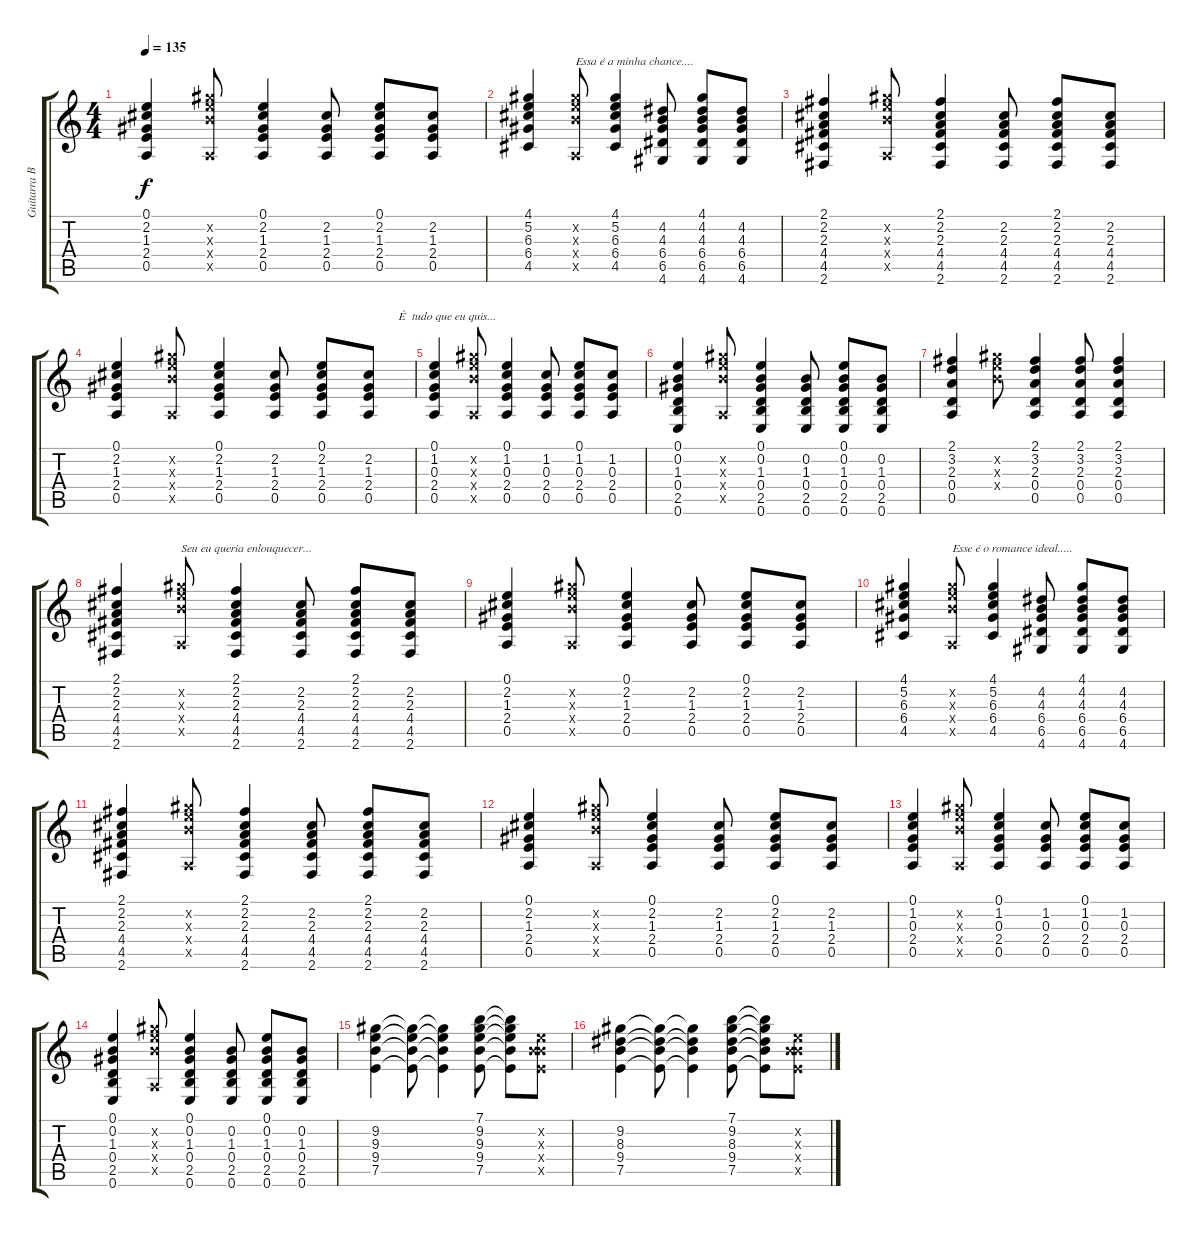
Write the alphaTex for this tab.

\track ("Guitarra Base" "Guitarra B") {instrument electricguitarclean}
\staff {score tabs}
\tuning (E4 B3 G3 D3 A2 E2) {hide}
\ts (4 4)
\tempo 135
\clef g2
\ks c
(0.1 2.2 1.3 2.4 0.5).4{dy f} (9.2{x} 9.3{x} 9.4{x} 0.5{x}).8 (0.1 2.2 1.3 2.4 0.5).4 (2.2 1.3 2.4 0.5).8 (0.1 2.2 1.3 2.4 0.5).8 (2.2 1.3 2.4 0.5).8 |
(4.1 5.2 6.3 6.4 4.5).4 (9.2{x} 9.3{x} 9.4{x} 0.5{x}).8{txt "Essa é a minha chance...."} (4.1 5.2 6.3 6.4 4.5).4 (4.2 4.3 6.4 6.5 4.6).8 (4.1 4.2 4.3 6.4 6.5 4.6).8 (4.2 4.3 6.4 6.5 4.6).8 |
(2.1 2.2 2.3 4.4 4.5 2.6).4 (9.2{x} 9.3{x} 9.4{x} 0.5{x}).8 (2.1 2.2 2.3 4.4 4.5 2.6).4 (2.2 2.3 4.4 4.5 2.6).8 (2.1 2.2 2.3 4.4 4.5 2.6).8 (2.2 2.3 4.4 4.5 2.6).8 |
(0.1 2.2 1.3 2.4 0.5).4 (9.2{x} 9.3{x} 9.4{x} 0.5{x}).8 (0.1 2.2 1.3 2.4 0.5).4 (2.2 1.3 2.4 0.5).8 (0.1 2.2 1.3 2.4 0.5).8 (2.2 1.3 2.4 0.5).8{txt "          É  tudo que eu quis..."} |
(0.1 1.2 0.3 2.4 0.5).4 (9.2{x} 9.3{x} 9.4{x} 0.5{x}).8 (0.1 1.2 0.3 2.4 0.5).4 (1.2 0.3 2.4 0.5).8 (0.1 1.2 0.3 2.4 0.5).8 (1.2 0.3 2.4 0.5).8 |
(0.1 0.2 1.3 0.4 2.5 0.6).4 (9.2{x} 9.3{x} 9.4{x} 0.5{x}).8 (0.1 0.2 1.3 0.4 2.5 0.6).4 (0.2 1.3 0.4 2.5 0.6).8 (0.1 0.2 1.3 0.4 2.5 0.6).8 (0.2 1.3 0.4 2.5 0.6).8 |
(2.1 3.2 2.3 0.4 0.5).4 (9.2{x} 9.3{x} 9.4{x}).8 (2.1 3.2 2.3 0.4 0.5).4 (2.1 3.2 2.3 0.4 0.5).8 (2.1 3.2 2.3 0.4 0.5).4 |
(2.1 2.2 2.3 4.4 4.5 2.6).4 (9.2{x} 9.3{x} 9.4{x} 0.5{x}).8{txt "Seu eu queria enlouquecer..."} (2.1 2.2 2.3 4.4 4.5 2.6).4 (2.2 2.3 4.4 4.5 2.6).8 (2.1 2.2 2.3 4.4 4.5 2.6).8 (2.2 2.3 4.4 4.5 2.6).8 |
(0.1 2.2 1.3 2.4 0.5).4 (9.2{x} 9.3{x} 9.4{x} 0.5{x}).8 (0.1 2.2 1.3 2.4 0.5).4 (2.2 1.3 2.4 0.5).8 (0.1 2.2 1.3 2.4 0.5).8 (2.2 1.3 2.4 0.5).8 |
(4.1 5.2 6.3 6.4 4.5).4 (9.2{x} 9.3{x} 9.4{x} 0.5{x}).8{txt "Esse é o romance ideal....."} (4.1 5.2 6.3 6.4 4.5).4 (4.2 4.3 6.4 6.5 4.6).8 (4.1 4.2 4.3 6.4 6.5 4.6).8 (4.2 4.3 6.4 6.5 4.6).8 |
(2.1 2.2 2.3 4.4 4.5 2.6).4 (9.2{x} 9.3{x} 9.4{x} 0.5{x}).8 (2.1 2.2 2.3 4.4 4.5 2.6).4 (2.2 2.3 4.4 4.5 2.6).8 (2.1 2.2 2.3 4.4 4.5 2.6).8 (2.2 2.3 4.4 4.5 2.6).8 |
(0.1 2.2 1.3 2.4 0.5).4 (9.2{x} 9.3{x} 9.4{x} 0.5{x}).8 (0.1 2.2 1.3 2.4 0.5).4 (2.2 1.3 2.4 0.5).8 (0.1 2.2 1.3 2.4 0.5).8 (2.2 1.3 2.4 0.5).8 |
(0.1 1.2 0.3 2.4 0.5).4 (9.2{x} 9.3{x} 9.4{x} 0.5{x}).8 (0.1 1.2 0.3 2.4 0.5).4 (1.2 0.3 2.4 0.5).8 (0.1 1.2 0.3 2.4 0.5).8 (1.2 0.3 2.4 0.5).8 |
(0.1 0.2 1.3 0.4 2.5 0.6).4 (9.2{x} 9.3{x} 9.4{x} 0.5{x}).8 (0.1 0.2 1.3 0.4 2.5 0.6).4 (0.2 1.3 0.4 2.5 0.6).8 (0.1 0.2 1.3 0.4 2.5 0.6).8 (0.2 1.3 0.4 2.5 0.6).8 |
(9.2 9.3 9.4 7.5).4 (9.2{t} 9.3{t} 9.4{t} 7.5{t}).8 (9.2{t} 9.3{t} 9.4{t} 7.5{t}).4 (7.1 9.2 9.3 9.4 7.5).8 (7.1{t} 9.2{t} 9.3{t} 9.4{t} 7.5{t}).8 (0.2{x} 9.3{x} 9.4{x} 7.5{x}).8 |
(9.2 8.3 9.4 7.5).4 (9.2{t} 8.3{t} 9.4{t} 7.5{t}).8 (9.2{t} 8.3{t} 9.4{t} 7.5{t}).4 (7.1 9.2 8.3 9.4 7.5).8 (7.1{t} 9.2{t} 8.3{t} 9.4{t} 7.5{t}).8 (0.2{x} 9.3{x} 9.4{x} 7.5{x}).8
